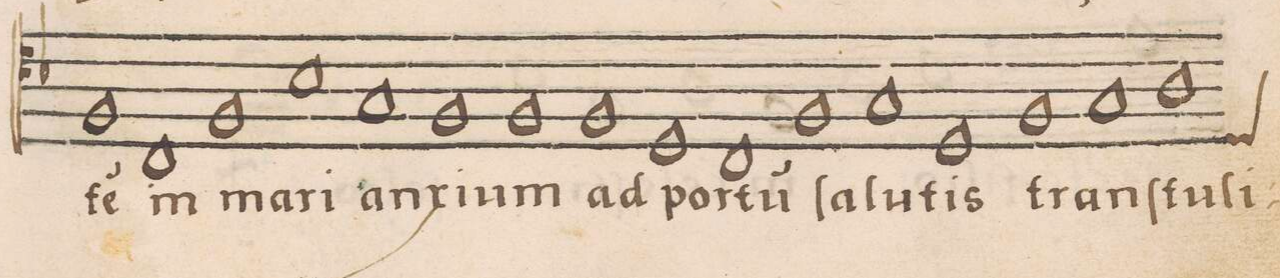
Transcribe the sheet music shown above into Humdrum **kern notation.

**kern	**text	**text	**text
*I"TENOR	*	*	*
*clefC4	*	*	*
*k[b-]	*	*	*
*met(C)	*	*	*
*M2/1	*	*	*
1F	.	-te(m)	.
1C	.	in	.
=105-	=105-	=105-	=105-
1F	.	ma-	.
1B-	.	-ri	.
=106-	=106-	=106-	=106-
1G	.	an-	.
1F	.	-xi-	.
=107-	=107-	=107-	=107-
1F	.	-um	.
1F	.	ad	.
=108-	=108-	=108-	=108-
1D	.	por-	.
1C	.	-tu(m)	.
=109-	=109-	=109-	=109-
1F	.	ſa-	.
1G	.	-lu-	.
=110-	=110-	=110-	=110-
1D	.	-tis	.
1F	.	tranſ-	.
=111-	=111-	=111-	=111-
1G	.	-tu-	.
*custos:D	*	*	*
1A	.	-li-	.
=112-	=112-	=112-	=112-
*-	*-	*-	*-
